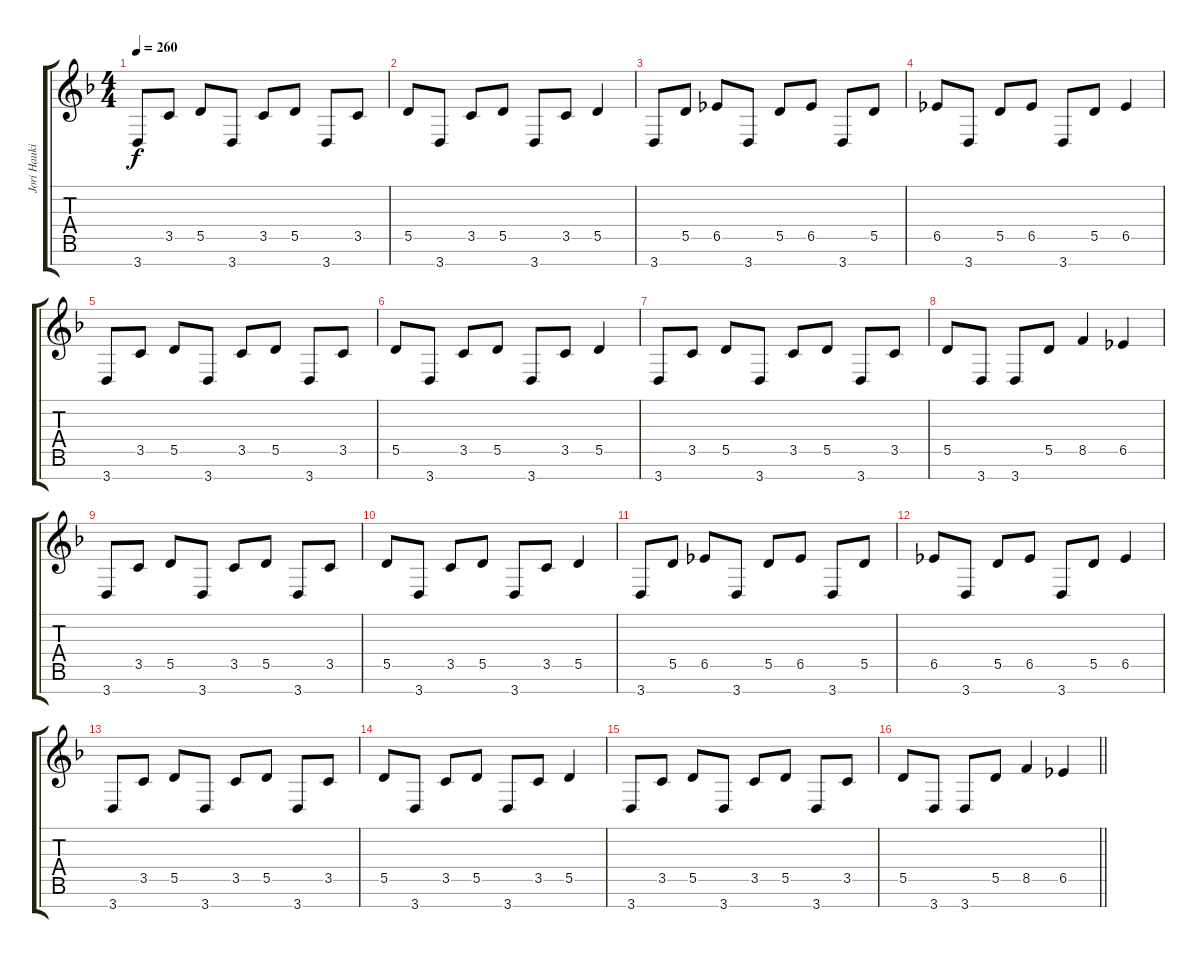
\track ("Jori Haukio (guitar)" "Jori Hauki") {instrument distortionguitar}
\staff {score tabs}
\tuning (E4 B3 G3 D3 A2 E2 B1) {hide}
\ts (4 4)
\tempo 260
\clef g2
\ks dminor
3.7.8{dy f} 3.5.8 5.5.8 3.7.8 3.5.8 5.5.8 3.7.8 3.5.8 |
5.5.8 3.7.8 3.5.8 5.5.8 3.7.8 3.5.8 5.5.4 |
3.7.8 5.5.8 6.5.8 3.7.8 5.5.8 6.5.8 3.7.8 5.5.8 |
6.5.8 3.7.8 5.5.8 6.5.8 3.7.8 5.5.8 6.5.4 |
3.7.8 3.5.8 5.5.8 3.7.8 3.5.8 5.5.8 3.7.8 3.5.8 |
5.5.8 3.7.8 3.5.8 5.5.8 3.7.8 3.5.8 5.5.4 |
3.7.8 3.5.8 5.5.8 3.7.8 3.5.8 5.5.8 3.7.8 3.5.8 |
5.5.8 3.7.8 3.7.8 5.5.8 8.5.4 6.5.4 |
3.7.8 3.5.8 5.5.8 3.7.8 3.5.8 5.5.8 3.7.8 3.5.8 |
5.5.8 3.7.8 3.5.8 5.5.8 3.7.8 3.5.8 5.5.4 |
3.7.8 5.5.8 6.5.8 3.7.8 5.5.8 6.5.8 3.7.8 5.5.8 |
6.5.8 3.7.8 5.5.8 6.5.8 3.7.8 5.5.8 6.5.4 |
3.7.8 3.5.8 5.5.8 3.7.8 3.5.8 5.5.8 3.7.8 3.5.8 |
5.5.8 3.7.8 3.5.8 5.5.8 3.7.8 3.5.8 5.5.4 |
3.7.8 3.5.8 5.5.8 3.7.8 3.5.8 5.5.8 3.7.8 3.5.8 |
\barLineRight lightlight
5.5.8 3.7.8 3.7.8 5.5.8 8.5.4 6.5.4
